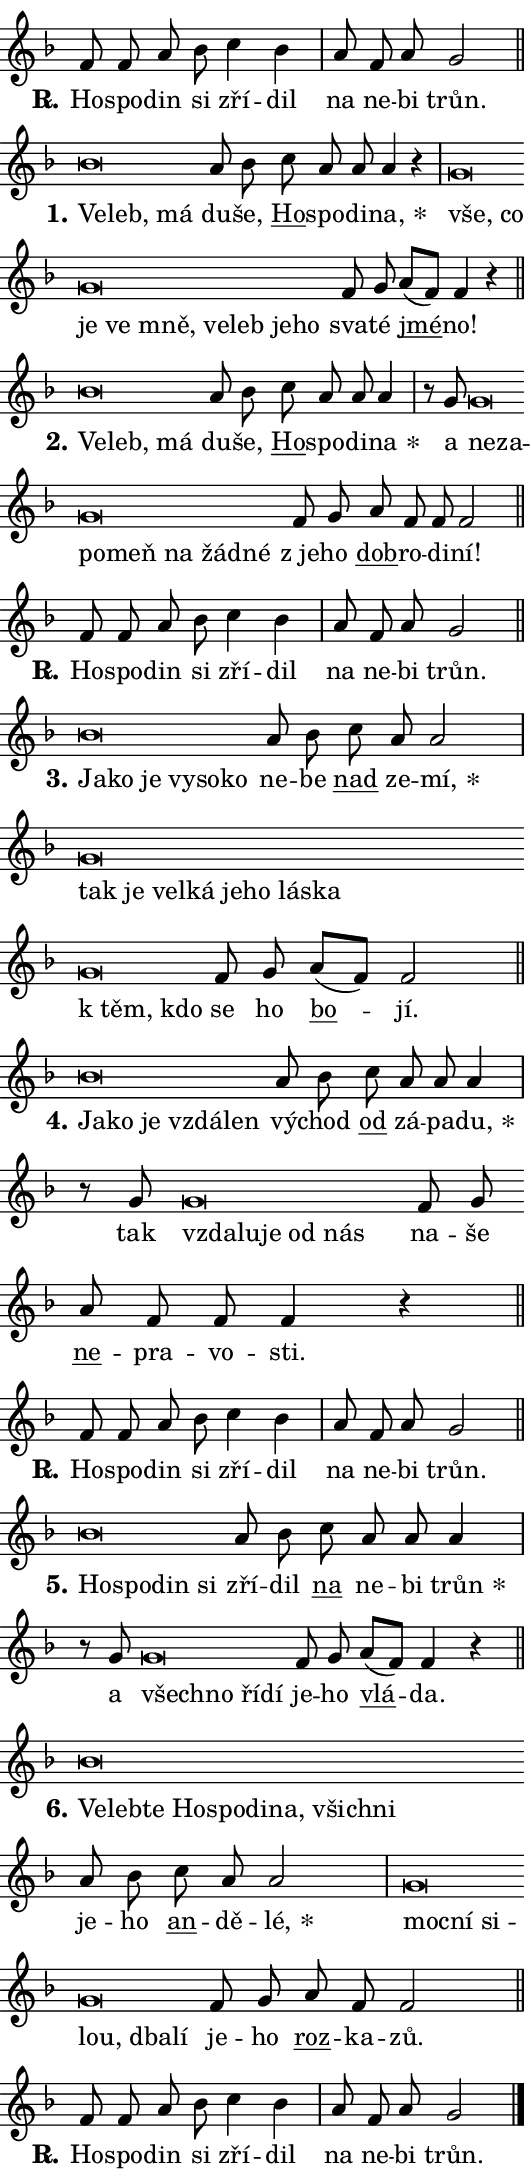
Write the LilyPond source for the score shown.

\version "2.24.0"
\header { tagline = "" }
\paper {
  indent = 0\cm
  top-margin = 0\cm
  right-margin = 0.13\cm % to fit lyric hyphens
  bottom-margin = 0\cm
  left-margin = 0\cm
  paper-width = 9\cm
  page-breaking = #ly:one-page-breaking
  system-system-spacing.basic-distance = #11
  score-system-spacing.basic-distance = #11
  ragged-last = ##f
}


%% Author: Thomas Morley
%% https://lists.gnu.org/archive/html/lilypond-user/2020-05/msg00002.html
#(define (line-position grob)
"Returns position of @var[grob} in current system:
   @code{'start}, if at first time-step
   @code{'end}, if at last time-step
   @code{'middle} otherwise
"
  (let* ((col (ly:item-get-column grob))
         (ln (ly:grob-object col 'left-neighbor))
         (rn (ly:grob-object col 'right-neighbor))
         (col-to-check-left (if (ly:grob? ln) ln col))
         (col-to-check-right (if (ly:grob? rn) rn col))
         (break-dir-left
           (and
             (ly:grob-property col-to-check-left 'non-musical #f)
             (ly:item-break-dir col-to-check-left)))
         (break-dir-right
           (and
             (ly:grob-property col-to-check-right 'non-musical #f)
             (ly:item-break-dir col-to-check-right))))
        (cond ((eqv? 1 break-dir-left) 'start)
              ((eqv? -1 break-dir-right) 'end)
              (else 'middle))))

#(define (tranparent-at-line-position vctor)
  (lambda (grob)
  "Relying on @code{line-position} select the relevant enry from @var{vctor}.
Used to determine transparency,"
    (case (line-position grob)
      ((end) (not (vector-ref vctor 0)))
      ((middle) (not (vector-ref vctor 1)))
      ((start) (not (vector-ref vctor 2))))))

noteHeadBreakVisibility =
#(define-music-function (break-visibility)(vector?)
"Makes @code{NoteHead}s transparent relying on @var{break-visibility}"
#{
  \override NoteHead.transparent =
    #(tranparent-at-line-position break-visibility)
#})

#(define delete-ledgers-for-transparent-note-heads
  (lambda (grob)
    "Reads whether a @code{NoteHead} is transparent.
If so this @code{NoteHead} is removed from @code{'note-heads} from
@var{grob}, which is supposed to be @code{LedgerLineSpanner}.
As a result ledgers are not printed for this @code{NoteHead}"
    (let* ((nhds-array (ly:grob-object grob 'note-heads))
           (nhds-list
             (if (ly:grob-array? nhds-array)
                 (ly:grob-array->list nhds-array)
                 '()))
           ;; Relies on the transparent-property being done before
           ;; Staff.LedgerLineSpanner.after-line-breaking is executed.
           ;; This is fragile ...
           (to-keep
             (remove
               (lambda (nhd)
                 (ly:grob-property nhd 'transparent #f))
               nhds-list)))
      ;; TODO find a better method to iterate over grob-arrays, similiar
      ;; to filter/remove etc for lists
      ;; For now rebuilt from scratch
      (set! (ly:grob-object grob 'note-heads)  '())
      (for-each
        (lambda (nhd)
          (ly:pointer-group-interface::add-grob grob 'note-heads nhd))
        to-keep))))

squashNotes = {
  \override NoteHead.X-extent = #'(-0.2 . 0.2)
  \override NoteHead.Y-extent = #'(-0.75 . 0)
  \override NoteHead.stencil =
    #(lambda (grob)
       (let ((pos (ly:grob-property grob 'staff-position)))
         (begin
           (if (< pos -7) (display "ERROR: Lower brevis then expected\n") (display ""))
           (if (<= pos -6) ly:text-interface::print ly:note-head::print))))
}
unSquashNotes = {
  \revert NoteHead.X-extent
  \revert NoteHead.Y-extent
  \revert NoteHead.stencil
}

hideNotes = \noteHeadBreakVisibility #begin-of-line-visible
unHideNotes = \noteHeadBreakVisibility #all-visible

% work-around for resetting accidentals
% https://lilypond.org/doc/v2.23/Documentation/notation/displaying-rhythms#unmetered-music
cadenzaMeasure = {
  \cadenzaOff
  \partial 1024 s1024
  \cadenzaOn
}

#(define-markup-command (accent layout props text) (markup?)
  "Underline accented syllable"
  (interpret-markup layout props
    #{\markup \override #'(offset . 4.3) \underline { #text }#}))

responsum = \markup \concat {
  "R" \hspace #-1.05 \path #0.1 #'((moveto 0 0.07) (lineto 0.9 0.8)) \hspace #0.05 "."
}

spaceSize = #0.6828661417322834 % exact space size for TeX Gyre Schola

\layout {
  \context {
    \Staff
    \remove "Time_signature_engraver"
    \override LedgerLineSpanner.after-line-breaking = #delete-ledgers-for-transparent-note-heads
  }
  \context {
    \Lyrics {
      \override LyricSpace.minimum-distance = \spaceSize
      \override LyricText.font-name = #"TeX Gyre Schola"
      \override LyricText.font-size = 1
      \override StanzaNumber.font-name = #"TeX Gyre Schola Bold"
      \override StanzaNumber.font-size = 1
    }
  }
  \context {
    \Score 
    \override NoteHead.text =
      #(lambda (grob) 
        (let ((pos (ly:grob-property grob 'staff-position)))
          #{\markup {
            \combine
              \halign #-0.55 \raise #(if (= pos -6) 0 0.5) \override #'(thickness . 2) \draw-line #'(3.2 . 0)
              \musicglyph "noteheads.sM1"
          }#}))
  }
}

% magnetic-lyrics.ily
%
%   written by
%     Jean Abou Samra <jean@abou-samra.fr>
%     Werner Lemberg <wl@gnu.org>
%
%   adapted by
%     Jiri Hon <jiri.hon@gmail.com>
%
% Version 2022-Apr-15

% https://www.mail-archive.com/lilypond-user@gnu.org/msg149350.html

#(define (Left_hyphen_pointer_engraver context)
   "Collect syllable-hyphen-syllable occurrences in lyrics and store
them in properties.  This engraver only looks to the left.  For
example, if the lyrics input is @code{foo -- bar}, it does the
following.

@itemize @bullet
@item
Set the @code{text} property of the @code{LyricHyphen} grob between
@q{foo} and @q{bar} to @code{foo}.

@item
Set the @code{left-hyphen} property of the @code{LyricText} grob with
text @q{foo} to the @code{LyricHyphen} grob between @q{foo} and
@q{bar}.
@end itemize

Use this auxiliary engraver in combination with the
@code{lyric-@/text::@/apply-@/magnetic-@/offset!} hook."
   (let ((hyphen #f)
         (text #f))
     (make-engraver
      (acknowledgers
       ((lyric-syllable-interface engraver grob source-engraver)
        (set! text grob)))
      (end-acknowledgers
       ((lyric-hyphen-interface engraver grob source-engraver)
        ;(when (not (grob::has-interface grob 'lyric-space-interface))
          (set! hyphen grob)));)
      ((stop-translation-timestep engraver)
       (when (and text hyphen)
         (ly:grob-set-object! text 'left-hyphen hyphen))
       (set! text #f)
       (set! hyphen #f)))))

#(define (lyric-text::apply-magnetic-offset! grob)
   "If the space between two syllables is less than the value in
property @code{LyricText@/.details@/.squash-threshold}, move the right
syllable to the left so that it gets concatenated with the left
syllable.

Use this function as a hook for
@code{LyricText@/.after-@/line-@/breaking} if the
@code{Left_@/hyphen_@/pointer_@/engraver} is active."
   (let ((hyphen (ly:grob-object grob 'left-hyphen #f)))
     (when hyphen
       (let ((left-text (ly:spanner-bound hyphen LEFT)))
         (when (grob::has-interface left-text 'lyric-syllable-interface)
           (let* ((common (ly:grob-common-refpoint grob left-text X))
                  (this-x-ext (ly:grob-extent grob common X))
                  (left-x-ext
                   (begin
                     ;; Trigger magnetism for left-text.
                     (ly:grob-property left-text 'after-line-breaking)
                     (ly:grob-extent left-text common X)))
                  ;; `delta` is the gap width between two syllables.
                  (delta (- (interval-start this-x-ext)
                            (interval-end left-x-ext)))
                  (details (ly:grob-property grob 'details))
                  (threshold (assoc-get 'squash-threshold details 0.2)))
             (when (< delta threshold)
               (let* (;; We have to manipulate the input text so that
                      ;; ligatures crossing syllable boundaries are not
                      ;; disabled.  For languages based on the Latin
                      ;; script this is essentially a beautification.
                      ;; However, for non-Western scripts it can be a
                      ;; necessity.
                      (lt (ly:grob-property left-text 'text))
                      (rt (ly:grob-property grob 'text))
                      (is-space (grob::has-interface hyphen 'lyric-space-interface))
                      (space (if is-space " " ""))
                      (extra-delta (if is-space spaceSize 0))
                      ;; Append new syllable.
                      (ltrt-space (if (and (string? lt) (string? rt))
                                (string-append lt space rt)
                                (make-concat-markup (list lt space rt))))
                      ;; Right-align `ltrt` to the right side.
                      (ltrt-space-markup (grob-interpret-markup
                               grob
                               (make-translate-markup
                                (cons (interval-length this-x-ext) 0)
                                (make-right-align-markup ltrt-space)))))
                 (begin
                   ;; Don't print `left-text`.
                   (ly:grob-set-property! left-text 'stencil #f)
                   ;; Set text and stencil (which holds all collected
                   ;; syllables so far) and shift it to the left.
                   (ly:grob-set-property! grob 'text ltrt-space)
                   (ly:grob-set-property! grob 'stencil ltrt-space-markup)
                   (ly:grob-translate-axis! grob (- (- delta extra-delta)) X))))))))))


#(define (lyric-hyphen::displace-bounds-first grob)
   ;; Make very sure this callback isn't triggered too early.
   (let ((left (ly:spanner-bound grob LEFT))
         (right (ly:spanner-bound grob RIGHT)))
     (ly:grob-property left 'after-line-breaking)
     (ly:grob-property right 'after-line-breaking)
     (ly:lyric-hyphen::print grob)))

squashThreshold = #0.4

\layout {
  \context {
    \Lyrics
    \consists #Left_hyphen_pointer_engraver
    \override LyricText.after-line-breaking =
      #lyric-text::apply-magnetic-offset!
    \override LyricHyphen.stencil = #lyric-hyphen::displace-bounds-first
    \override LyricText.details.squash-threshold = \squashThreshold
    \override LyricHyphen.minimum-distance = 0
    \override LyricHyphen.minimum-length = \squashThreshold
  }
}

squashText = \override LyricText.details.squash-threshold = 9999
unSquashText = \override LyricText.details.squash-threshold = \squashThreshold

leftText = \override LyricText.self-alignment-X = #LEFT
unLeftText = \revert LyricText.self-alignment-X

starOffset = #(lambda (grob) 
                (let ((x_offset (ly:self-alignment-interface::aligned-on-x-parent grob)))
                  (if (= x_offset 0) 0 (+ x_offset 1.2))))

star = #(define-music-function (syllable)(string?)
"Append star separator at the end of a syllable"
#{
  \once \override LyricText.X-offset = #starOffset
  \lyricmode { \markup {
    #syllable
    \override #'((font-name . "TeX Gyre Schola Bold")) \hspace #0.2 \lower #0.65 \larger "*"
  } }
#})

starAccent = #(define-music-function (syllable)(string?)
"Append star separator at the end of a syllable and make accent"
#{
  \once \override LyricText.X-offset = #starOffset
  \lyricmode { \markup {
    \accent #syllable
    \override #'((font-name . "TeX Gyre Schola Bold")) \hspace #0.2 \lower #0.65 \larger "*"
  } }
#})

breath = #(define-music-function (syllable)(string?)
"Append breathing indicator at the end of a syllable"
#{
  \lyricmode { \markup { #syllable "+" } }
#})

optionalBreath = #(define-music-function (syllable)(string?)
"Append optional breathing indicator at the end of a syllable"
#{
  \lyricmode { \markup { #syllable "(+)" } }
#})


\score {
    <<
        \new Voice = "melody" { \cadenzaOn \key f \major \relative { f'8 f a bes c4 bes \cadenzaMeasure \bar "|" a8 f a g2 \cadenzaMeasure \bar "||" \break } }
        \new Lyrics \lyricsto "melody" { \lyricmode { \set stanza = \responsum
Ho -- spo -- din si zří -- dil na ne -- bi trůn. } }
    >>
    \layout {}
}

\score {
    <<
        \new Voice = "melody" { \cadenzaOn \key f \major \relative { \squashNotes bes'\breve*1/16 \hideNotes \breve*1/16 \breve*1/16 \bar "" \unHideNotes \unSquashNotes a8 bes \bar "" c a a a4 r \cadenzaMeasure \bar "|" \squashNotes g\breve*1/16 \hideNotes \breve*1/16 \bar "" \breve*1/16 \bar "" \breve*1/16 \bar "" \breve*1/16 \bar "" \breve*1/16 \bar "" \breve*1/16 \bar "" \breve*1/16 \breve*1/16 \bar "" \unHideNotes \unSquashNotes f8 g \bar "" a[( f)] f4 r \cadenzaMeasure \bar "||" \break } }
        \new Lyrics \lyricsto "melody" { \lyricmode { \set stanza = "1."
\leftText Ve -- \squashText leb, má \unLeftText \unSquashText du -- še, \markup \accent Ho -- spo -- di -- \star na, \leftText vše, \squashText co je ve mně, ve -- leb je -- ho \unLeftText \unSquashText sva -- té \markup \accent jmé -- no! } }
    >>
    \layout {}
}

\score {
    <<
        \new Voice = "melody" { \cadenzaOn \key f \major \relative { \squashNotes bes'\breve*1/16 \hideNotes \breve*1/16 \breve*1/16 \bar "" \unHideNotes \unSquashNotes a8 bes \bar "" c a a a4 \cadenzaMeasure \bar "|" r8 g8 \squashNotes g\breve*1/16 \hideNotes \breve*1/16 \bar "" \breve*1/16 \bar "" \breve*1/16 \bar "" \breve*1/16 \bar "" \breve*1/16 \breve*1/16 \bar "" \unHideNotes \unSquashNotes f8 g \bar "" a f f f2 \cadenzaMeasure \bar "||" \break } }
        \new Lyrics \lyricsto "melody" { \lyricmode { \set stanza = "2."
\leftText Ve -- \squashText leb, má \unLeftText \unSquashText du -- še, \markup \accent Ho -- spo -- di -- \star na a \leftText ne -- \squashText za -- po -- meň na žád -- né \unLeftText \unSquashText "z je" -- ho \markup \accent dob -- ro -- di -- ní! } }
    >>
    \layout {}
}

\score {
    <<
        \new Voice = "melody" { \cadenzaOn \key f \major \relative { f'8 f a bes c4 bes \cadenzaMeasure \bar "|" a8 f a g2 \cadenzaMeasure \bar "||" \break } }
        \new Lyrics \lyricsto "melody" { \lyricmode { \set stanza = \responsum
Ho -- spo -- din si zří -- dil na ne -- bi trůn. } }
    >>
    \layout {}
}

\score {
    <<
        \new Voice = "melody" { \cadenzaOn \key f \major \relative { \squashNotes bes'\breve*1/16 \hideNotes \breve*1/16 \bar "" \breve*1/16 \bar "" \breve*1/16 \bar "" \breve*1/16 \breve*1/16 \bar "" \unHideNotes \unSquashNotes a8 bes \bar "" c a a2 \cadenzaMeasure \bar "|" \squashNotes g\breve*1/16 \hideNotes \breve*1/16 \bar "" \breve*1/16 \bar "" \breve*1/16 \bar "" \breve*1/16 \bar "" \breve*1/16 \bar "" \breve*1/16 \bar "" \breve*1/16 \bar "" \breve*1/16 \breve*1/16 \bar "" \unHideNotes \unSquashNotes f8 g \bar "" a[( f)] f2 \cadenzaMeasure \bar "||" \break } }
        \new Lyrics \lyricsto "melody" { \lyricmode { \set stanza = "3."
\leftText Ja -- \squashText ko je vy -- so -- ko \unLeftText \unSquashText ne -- be \markup \accent nad ze -- \star mí, \leftText tak \squashText je vel -- ká je -- ho lá -- ska "k těm," kdo \unLeftText \unSquashText se ho \markup \accent bo -- jí. } }
    >>
    \layout {}
}

\score {
    <<
        \new Voice = "melody" { \cadenzaOn \key f \major \relative { \squashNotes bes'\breve*1/16 \hideNotes \breve*1/16 \bar "" \breve*1/16 \bar "" \breve*1/16 \breve*1/16 \bar "" \unHideNotes \unSquashNotes a8 bes \bar "" c a a a4 \cadenzaMeasure \bar "|" r8 g8 \squashNotes g\breve*1/16 \hideNotes \breve*1/16 \bar "" \breve*1/16 \bar "" \breve*1/16 \breve*1/16 \bar "" \unHideNotes \unSquashNotes f8 g \bar "" a f f f4 r \cadenzaMeasure \bar "||" \break } }
        \new Lyrics \lyricsto "melody" { \lyricmode { \set stanza = "4."
\leftText Ja -- \squashText ko je vzdá -- len \unLeftText \unSquashText vý -- chod \markup \accent od zá -- pa -- \star du, tak \leftText vzda -- \squashText lu -- je od nás \unLeftText \unSquashText na -- še \markup \accent ne -- pra -- vo -- sti. } }
    >>
    \layout {}
}

\score {
    <<
        \new Voice = "melody" { \cadenzaOn \key f \major \relative { f'8 f a bes c4 bes \cadenzaMeasure \bar "|" a8 f a g2 \cadenzaMeasure \bar "||" \break } }
        \new Lyrics \lyricsto "melody" { \lyricmode { \set stanza = \responsum
Ho -- spo -- din si zří -- dil na ne -- bi trůn. } }
    >>
    \layout {}
}

\score {
    <<
        \new Voice = "melody" { \cadenzaOn \key f \major \relative { \squashNotes bes'\breve*1/16 \hideNotes \breve*1/16 \bar "" \breve*1/16 \breve*1/16 \bar "" \unHideNotes \unSquashNotes a8 bes \bar "" c a a a4 \cadenzaMeasure \bar "|" r8 g8 \squashNotes g\breve*1/16 \hideNotes \breve*1/16 \bar "" \breve*1/16 \breve*1/16 \bar "" \unHideNotes \unSquashNotes f8 g \bar "" a[( f)] f4 r \cadenzaMeasure \bar "||" \break } }
        \new Lyrics \lyricsto "melody" { \lyricmode { \set stanza = "5."
\leftText Ho -- \squashText spo -- din si \unLeftText \unSquashText zří -- dil \markup \accent na ne -- bi \star trůn a \leftText všech -- \squashText no ří -- dí \unLeftText \unSquashText je -- ho \markup \accent vlá -- da. } }
    >>
    \layout {}
}

\score {
    <<
        \new Voice = "melody" { \cadenzaOn \key f \major \relative { \squashNotes bes'\breve*1/16 \hideNotes \breve*1/16 \bar "" \breve*1/16 \bar "" \breve*1/16 \bar "" \breve*1/16 \bar "" \breve*1/16 \bar "" \breve*1/16 \bar "" \breve*1/16 \breve*1/16 \bar "" \unHideNotes \unSquashNotes a8 bes \bar "" c a a2 \cadenzaMeasure \bar "|" \squashNotes g\breve*1/16 \hideNotes \breve*1/16 \bar "" \breve*1/16 \bar "" \breve*1/16 \bar "" \breve*1/16 \breve*1/16 \bar "" \unHideNotes \unSquashNotes f8 g \bar "" a f f2 \cadenzaMeasure \bar "||" \break } }
        \new Lyrics \lyricsto "melody" { \lyricmode { \set stanza = "6."
\leftText Ve -- \squashText leb -- te Ho -- spo -- di -- na, všich -- ni \unLeftText \unSquashText je -- ho \markup \accent an -- dě -- \star lé, \leftText moc -- \squashText ní si -- lou, dba -- lí \unLeftText \unSquashText je -- ho \markup \accent roz -- ka -- zů. } }
    >>
    \layout {}
}

\score {
    <<
        \new Voice = "melody" { \cadenzaOn \key f \major \relative { f'8 f a bes c4 bes \cadenzaMeasure \bar "|" a8 f a g2 \cadenzaMeasure \bar "||" \break } \bar "|." }
        \new Lyrics \lyricsto "melody" { \lyricmode { \set stanza = \responsum
Ho -- spo -- din si zří -- dil na ne -- bi trůn. } }
    >>
    \layout {}
}
